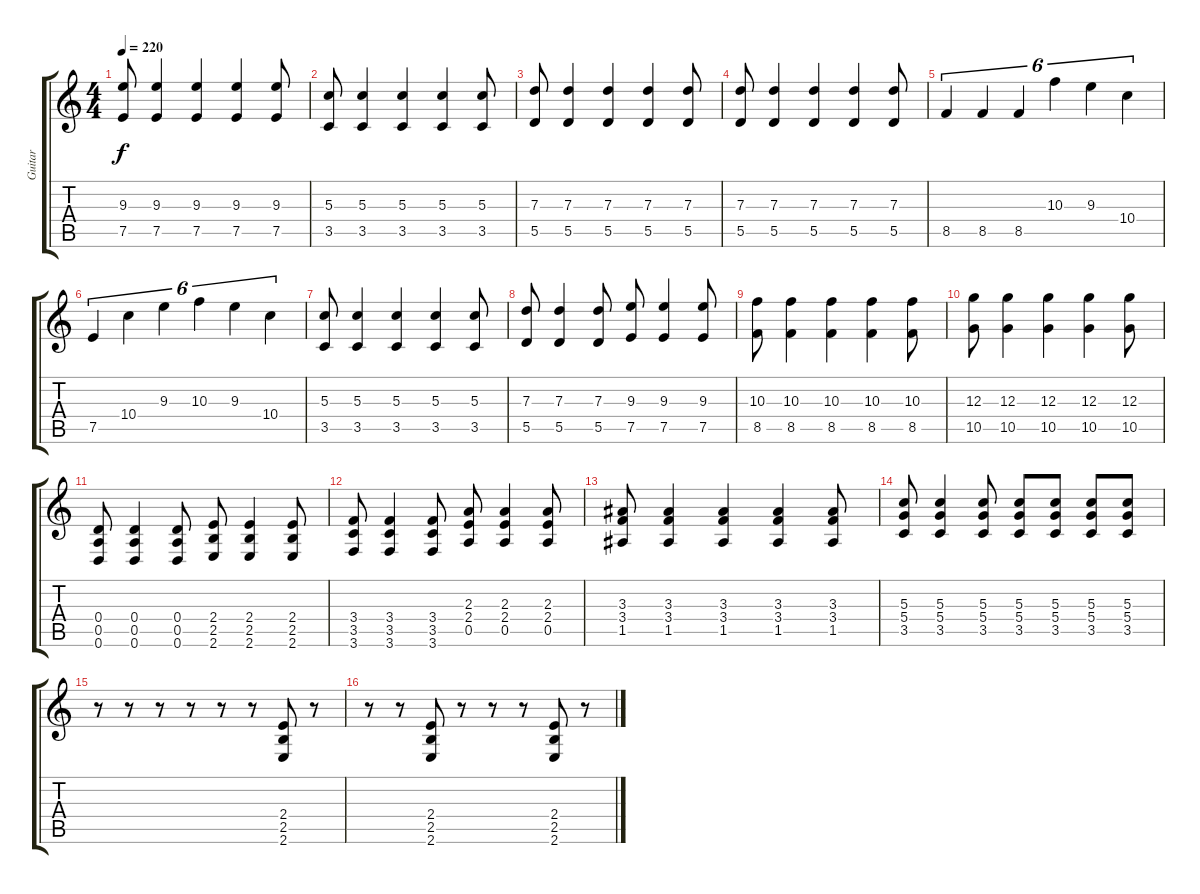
\track ("Guitar" "Guitar") {instrument distortionguitar}
\staff {score tabs}
\tuning (E4 B3 G3 D3 A2 D2) {hide}
\ts (4 4)
\tempo 220
\clef g2
\ks c
(9.3 7.5).8{dy f} (9.3 7.5).4 (9.3 7.5).4 (9.3 7.5).4 (9.3 7.5).8 |
(5.3 3.5).8 (5.3 3.5).4 (5.3 3.5).4 (5.3 3.5).4 (5.3 3.5).8 |
(7.3 5.5).8 (7.3 5.5).4 (7.3 5.5).4 (7.3 5.5).4 (7.3 5.5).8 |
(7.3 5.5).8 (7.3 5.5).4 (7.3 5.5).4 (7.3 5.5).4 (7.3 5.5).8 |
8.5.4{tu (6 4)} 8.5.4{tu (6 4)} 8.5.4{tu (6 4)} 10.3.4{tu (6 4)} 9.3.4{tu (6 4)} 10.4.4{tu (6 4)} |
7.5.4{tu (6 4)} 10.4.4{tu (6 4)} 9.3.4{tu (6 4)} 10.3.4{tu (6 4)} 9.3.4{tu (6 4)} 10.4.4{tu (6 4)} |
(5.3 3.5).8 (5.3 3.5).4 (5.3 3.5).4 (5.3 3.5).4 (5.3 3.5).8 |
(7.3 5.5).8 (7.3 5.5).4 (7.3 5.5).8 (9.3 7.5).8 (9.3 7.5).4 (9.3 7.5).8 |
(10.3 8.5).8 (10.3 8.5).4 (10.3 8.5).4 (10.3 8.5).4 (10.3 8.5).8 |
(12.3 10.5).8 (12.3 10.5).4 (12.3 10.5).4 (12.3 10.5).4 (12.3 10.5).8 |
(0.4 0.5 0.6).8 (0.4 0.5 0.6).4 (0.4 0.5 0.6).8 (2.4 2.5 2.6).8 (2.4 2.5 2.6).4 (2.4 2.5 2.6).8 |
(3.4 3.5 3.6).8 (3.4 3.5 3.6).4 (3.4 3.5 3.6).8 (2.3 2.4 0.5).8 (2.3 2.4 0.5).4 (2.3 2.4 0.5).8 |
(3.3 3.4 1.5).8 (3.3 3.4 1.5).4 (3.3 3.4 1.5).4 (3.3 3.4 1.5).4 (3.3 3.4 1.5).8 |
(5.3 5.4 3.5).8 (5.3 5.4 3.5).4 (5.3 5.4 3.5).8 (5.3 5.4 3.5).8 (5.3 5.4 3.5).8 (5.3 5.4 3.5).8 (5.3 5.4 3.5).8 |
r.8 r.8 r.8 r.8 r.8 r.8 (2.4 2.5 2.6).8 r.8 |
r.8 r.8 (2.4 2.5 2.6).8 r.8 r.8 r.8 (2.4 2.5 2.6).8 r.8
